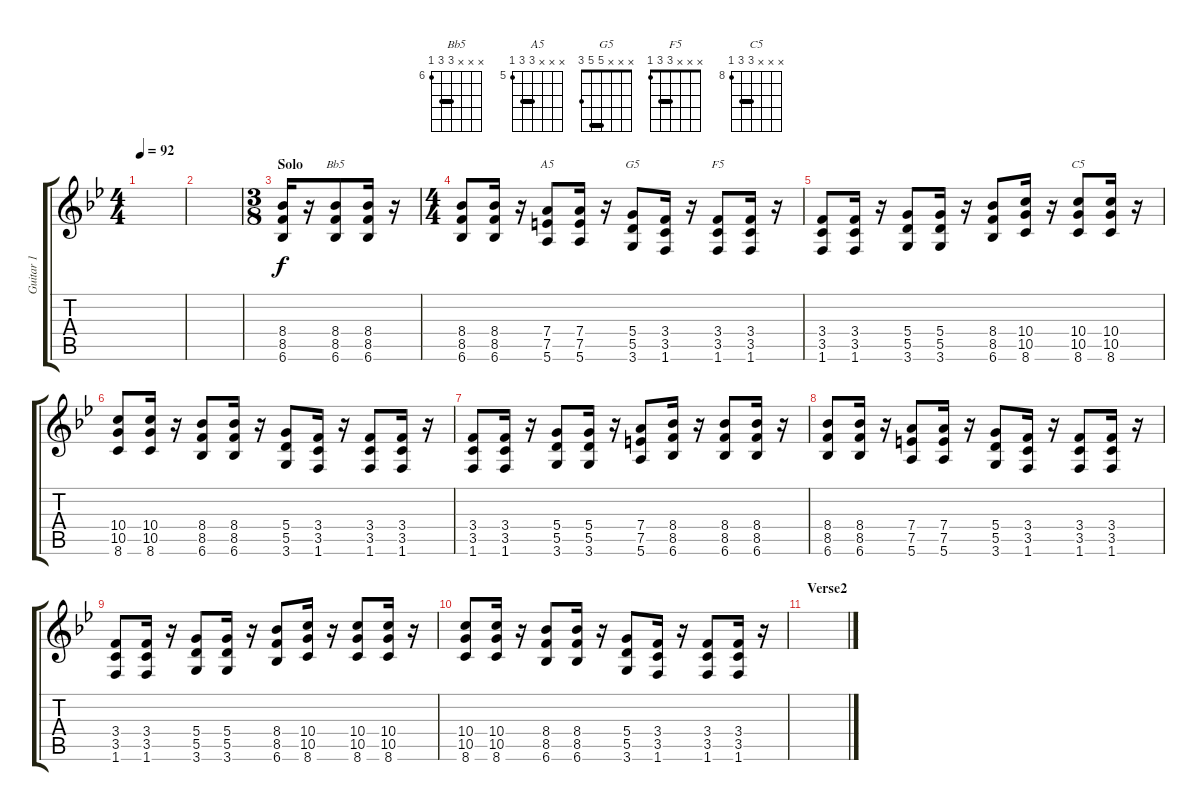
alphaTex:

\track ("Guitar 1" "Guitar 1") {instrument acousticguitarsteel}
\staff {score tabs}
\tuning (E4 B3 G3 D3 A2 E2) {hide}
\chord ("Bb5" x x x 8 8 6) {firstfret 6 barre 8}
\chord ("A5" x x x 7 7 5) {firstfret 5 barre 7}
\chord ("G5" x x x 5 5 3) {barre 5}
\chord ("F5" x x x 3 3 1) {barre 3}
\chord ("C5" x x x 10 10 8) {firstfret 8 barre 10}
\ts (4 4)
\tempo 92
\clef g2
\ks bb
|
|
\ts (3 8)
\section ("" "Solo")
(8.4 8.5 6.6).16{volume 14 instrument overdrivenguitar} r.16 (8.4 8.5 6.6).8{ch "Bb5"} (8.4 8.5 6.6).16 r.16 |
\ts (4 4)
(8.4 8.5 6.6).8 (8.4 8.5 6.6).16 r.16 (7.4 7.5 5.6).8{ch "A5"} (7.4 7.5 5.6).16 r.16 (5.4 5.5 3.6).8{ch "G5"} (3.4 3.5 1.6).16 r.16 (3.4 3.5 1.6).8{ch "F5"} (3.4 3.5 1.6).16 r.16 |
(3.4 3.5 1.6).8 (3.4 3.5 1.6).16 r.16 (5.4 5.5 3.6).8 (5.4 5.5 3.6).16 r.16 (8.4 8.5 6.6).8 (10.4 10.5 8.6).16 r.16 (10.4 10.5 8.6).8{ch "C5"} (10.4 10.5 8.6).16 r.16 |
(10.4 10.5 8.6).8 (10.4 10.5 8.6).16 r.16 (8.4 8.5 6.6).8 (8.4 8.5 6.6).16 r.16 (5.4 5.5 3.6).8 (3.4 3.5 1.6).16 r.16 (3.4 3.5 1.6).8 (3.4 3.5 1.6).16 r.16 |
(3.4 3.5 1.6).8{volume 14 instrument overdrivenguitar} (3.4 3.5 1.6).16 r.16 (5.4 5.5 3.6).8 (5.4 5.5 3.6).16 r.16 (7.4 7.5 5.6).8 (8.4 8.5 6.6).16 r.16 (8.4 8.5 6.6).8 (8.4 8.5 6.6).16 r.16 |
(8.4 8.5 6.6).8 (8.4 8.5 6.6).16 r.16 (7.4 7.5 5.6).8 (7.4 7.5 5.6).16 r.16 (5.4 5.5 3.6).8 (3.4 3.5 1.6).16 r.16 (3.4 3.5 1.6).8 (3.4 3.5 1.6).16 r.16 |
(3.4 3.5 1.6).8 (3.4 3.5 1.6).16 r.16 (5.4 5.5 3.6).8 (5.4 5.5 3.6).16 r.16 (8.4 8.5 6.6).8 (10.4 10.5 8.6).16 r.16 (10.4 10.5 8.6).8 (10.4 10.5 8.6).16 r.16 |
(10.4 10.5 8.6).8{volume 8} (10.4 10.5 8.6).16 r.16 (8.4 8.5 6.6).8 (8.4 8.5 6.6).16 r.16 (5.4 5.5 3.6).8 (3.4 3.5 1.6).16 r.16 (3.4 3.5 1.6).8 (3.4 3.5 1.6).16 r.16 |
\section ("" "Verse2")
